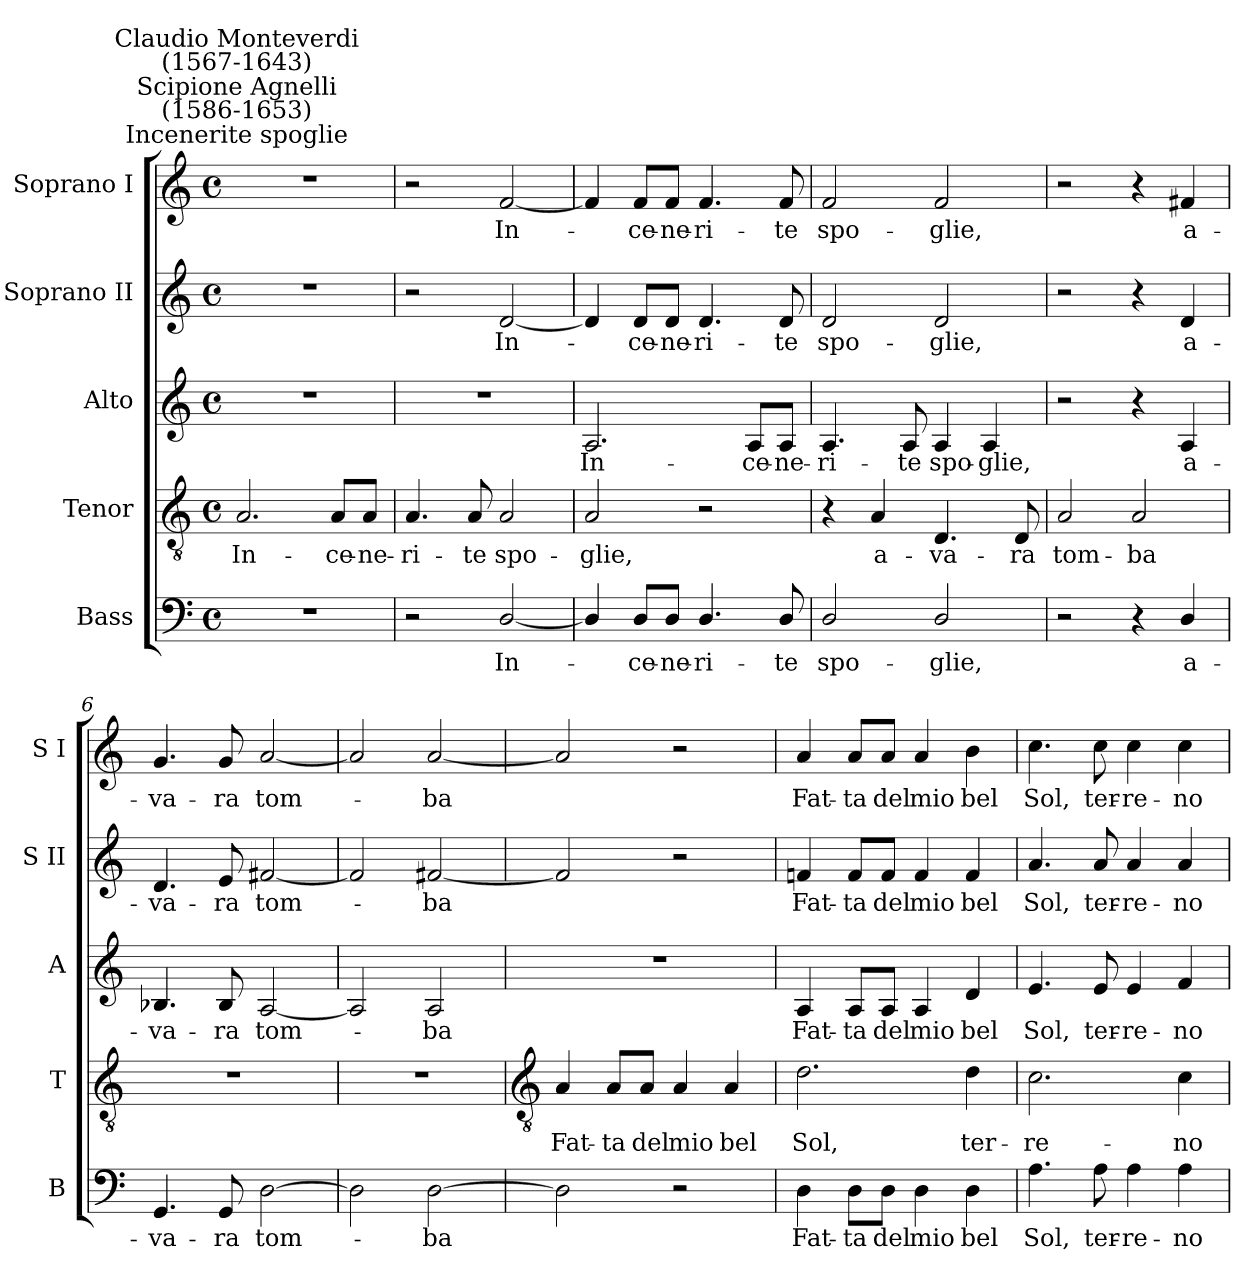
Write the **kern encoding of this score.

**kern	**text	**kern	**text	**kern	**text	**kern	**text	**kern	**text
*part5	*part5	*part4	*part4	*part3	*part3	*part2	*part2	*part1	*part1
*staff5	*staff5	*staff4	*staff4	*staff3	*staff3	*staff2	*staff2	*staff1	*staff1
*I"Bass	*	*I"Tenor	*	*I"Alto	*	*I"Soprano II	*	*I"Soprano I	*
*I'B	*	*I'T	*	*I'A	*	*I'S II	*	*I'S I	*
*clefF4	*	*clefGv2	*	*clefG2	*	*clefG2	*	*clefG2	*
*k[]	*	*k[]	*	*k[]	*	*k[]	*	*k[]	*
*C:	*	*C:	*	*C:	*	*C:	*	*C:	*
*M4/4	*	*M4/4	*	*M4/4	*	*M4/4	*	*M4/4	*
*met(c)	*	*met(c)	*	*met(c)	*	*met(c)	*	*met(c)	*
=1	=1	=1	=1	=1	=1	=1	=1	=1	=1
!	!	!	!	!	!	!	!	!LO:TX:a:cj:t=Incenerite spoglie	!
!	!	!	!	!	!	!	!	!LO:TX:a:cj:t=Scipione Agnelli\n(1586-1653)	!
!	!	!	!	!	!	!	!	!LO:TX:a:cj:t=Claudio Monteverdi\n(1567-1643)	!
!	!	!	!LO:LY:b	!	!	!	!	!	!
1r	.	2.A	In-	1r	.	1r	.	1r	.
!	!	!	!LO:LY:b	!	!	!	!	!	!
.	.	8A/L	-ce-	.	.	.	.	.	.
!	!	!	!LO:LY:b	!	!	!	!	!	!
.	.	8A/J	-ne-	.	.	.	.	.	.
=2	=2	=2	=2	=2	=2	=2	=2	=2	=2
!	!	!	!LO:LY:b	!	!	!	!	!	!
2r	.	4.A	-ri-	1r	.	2r	.	2r	.
!	!	!	!LO:LY:b	!	!	!	!	!	!
.	.	8A	-te	.	.	.	.	.	.
!	!LO:LY:b	!	!LO:LY:b	!	!	!	!LO:LY:b	!	!LO:LY:b
[2D/	In-	2A	spo-	.	.	[2d	In-	[2f	In-
=3	=3	=3	=3	=3	=3	=3	=3	=3	=3
!	!	!	!LO:LY:b	!	!LO:LY:b	!	!	!	!
4D/]	.	2A	-glie,	2.A	In-	4d]	.	4f]	.
!	!LO:LY:b	!	!	!	!	!	!LO:LY:b	!	!LO:LY:b
8D/L	ce-	.	.	.	.	8d/L	ce-	8f/L	ce-
!	!LO:LY:b	!	!	!	!	!	!LO:LY:b	!	!LO:LY:b
8D/J	-ne-	.	.	.	.	8d/J	-ne-	8f/J	-ne-
!	!LO:LY:b	!	!	!	!	!	!LO:LY:b	!	!LO:LY:b
4.D/	-ri-	2r	.	.	.	4.d	-ri-	4.f	-ri-
!	!	!	!	!	!LO:LY:b	!	!	!	!
.	.	.	.	8A/L	-ce-	.	.	.	.
!	!LO:LY:b	!	!	!	!LO:LY:b	!	!LO:LY:b	!	!LO:LY:b
8D/	-te	.	.	8A/J	-ne-	8d	-te	8f	-te
=4	=4	=4	=4	=4	=4	=4	=4	=4	=4
!	!LO:LY:b	!	!	!	!LO:LY:b	!	!LO:LY:b	!	!LO:LY:b
2D/	spo-	4r	.	4.A	-ri-	2d	spo-	2f	spo-
!	!	!	!LO:LY:b	!	!	!	!	!	!
.	.	4A	a-	.	.	.	.	.	.
!	!	!	!	!	!LO:LY:b	!	!	!	!
.	.	.	.	8A	-te	.	.	.	.
!	!LO:LY:b	!	!LO:LY:b	!	!LO:LY:b	!	!LO:LY:b	!	!LO:LY:b
2D/	-glie,	4.D	-va-	4A	spo-	2d	-glie,	2f	-glie,
!	!	!	!	!	!LO:LY:b	!	!	!	!
.	.	.	.	4A	-glie,	.	.	.	.
!	!	!	!LO:LY:b	!	!	!	!	!	!
.	.	8D	-ra	.	.	.	.	.	.
=5	=5	=5	=5	=5	=5	=5	=5	=5	=5
!	!	!	!LO:LY:b	!	!	!	!	!	!
2r	.	2A	tom-	2r	.	2r	.	2r	.
!	!	!	!LO:LY:b	!	!	!	!	!	!
4r	.	2A	-ba	4r	.	4r	.	4r	.
!	!LO:LY:b	!	!	!	!LO:LY:b	!	!LO:LY:b	!	!LO:LY:b
4D/	a-	.	.	4A	a-	4d	a-	4f#X	a-
=6	=6	=6	=6	=6	=6	=6	=6	=6	=6
!	!LO:LY:b	!	!	!	!LO:LY:b	!	!LO:LY:b	!	!LO:LY:b
4.GG	-va-	1r	.	4.B-X	-va-	4.d	-va-	4.g	-va-
!	!LO:LY:b	!	!	!	!LO:LY:b	!	!LO:LY:b	!	!LO:LY:b
8GG	-ra	.	.	8B-	-ra	8e	-ra	8g	-ra
!	!LO:LY:b	!	!	!	!LO:LY:b	!	!LO:LY:b	!	!LO:LY:b
[2D	tom-	.	.	[2A	tom-	[2f#X	tom-	[2a	tom-
=7	=7	=7	=7	=7	=7	=7	=7	=7	=7
2D]	.	1r	.	2A]	.	2f#]	.	2a]	.
!	!LO:LY:b	!	!	!	!LO:LY:b	!	!LO:LY:b	!	!LO:LY:b
[2D	ba	.	.	2A	ba	[2f#	ba	[2a	ba
!!LO:LB:g=z
=8	=8	=8	=8	=8	=8	=8	=8	=8	=8
*	*	*clefGv2	*	*	*	*	*	*	*
!	!	!	!LO:LY:b	!	!	!	!	!	!
2D]	.	4A	Fat-	1r	.	2f#]	.	2a]	.
!	!	!	!LO:LY:b	!	!	!	!	!	!
.	.	8A/L	-ta	.	.	.	.	.	.
!	!	!	!LO:LY:b	!	!	!	!	!	!
.	.	8A/J	del	.	.	.	.	.	.
!	!	!	!LO:LY:b	!	!	!	!	!	!
2r	.	4A	mio	.	.	2r	.	2r	.
!	!	!	!LO:LY:b	!	!	!	!	!	!
.	.	4A	bel	.	.	.	.	.	.
=9	=9	=9	=9	=9	=9	=9	=9	=9	=9
!	!LO:LY:b	!	!LO:LY:b	!	!LO:LY:b	!	!LO:LY:b	!	!LO:LY:b
4D	Fat-	2.d	Sol,	4A	Fat-	4fn	Fat-	4a	Fat-
!	!LO:LY:b	!	!	!	!LO:LY:b	!	!LO:LY:b	!	!LO:LY:b
8D\L	-ta	.	.	8A/L	-ta	8f/L	-ta	8a/L	-ta
!	!LO:LY:b	!	!	!	!LO:LY:b	!	!LO:LY:b	!	!LO:LY:b
8D\J	del	.	.	8A/J	del	8f/J	del	8a/J	del
!	!LO:LY:b	!	!	!	!LO:LY:b	!	!LO:LY:b	!	!LO:LY:b
4D	mio	.	.	4A	mio	4f	mio	4a	mio
!	!LO:LY:b	!	!LO:LY:b	!	!LO:LY:b	!	!LO:LY:b	!	!LO:LY:b
4D	bel	4d	ter-	4d	bel	4f	bel	4b	bel
=10	=10	=10	=10	=10	=10	=10	=10	=10	=10
!	!LO:LY:b	!	!LO:LY:b	!	!LO:LY:b	!	!LO:LY:b	!	!LO:LY:b
4.A	Sol,	2.c	-re-	4.e	Sol,	4.a	Sol,	4.cc	Sol,
!	!LO:LY:b	!	!	!	!LO:LY:b	!	!LO:LY:b	!	!LO:LY:b
8A	ter-	.	.	8e	ter-	8a	ter-	8cc	ter-
!	!LO:LY:b	!	!	!	!LO:LY:b	!	!LO:LY:b	!	!LO:LY:b
4A	-re-	.	.	4e	-re-	4a	-re-	4cc	-re-
!	!LO:LY:b	!	!LO:LY:b	!	!LO:LY:b	!	!LO:LY:b	!	!LO:LY:b
4A	-no	4c	-no	4f	-no	4a	-no	4cc	-no
=	=	=	=	=	=	=	=	=	=
*-	*-	*-	*-	*-	*-	*-	*-	*-	*-
